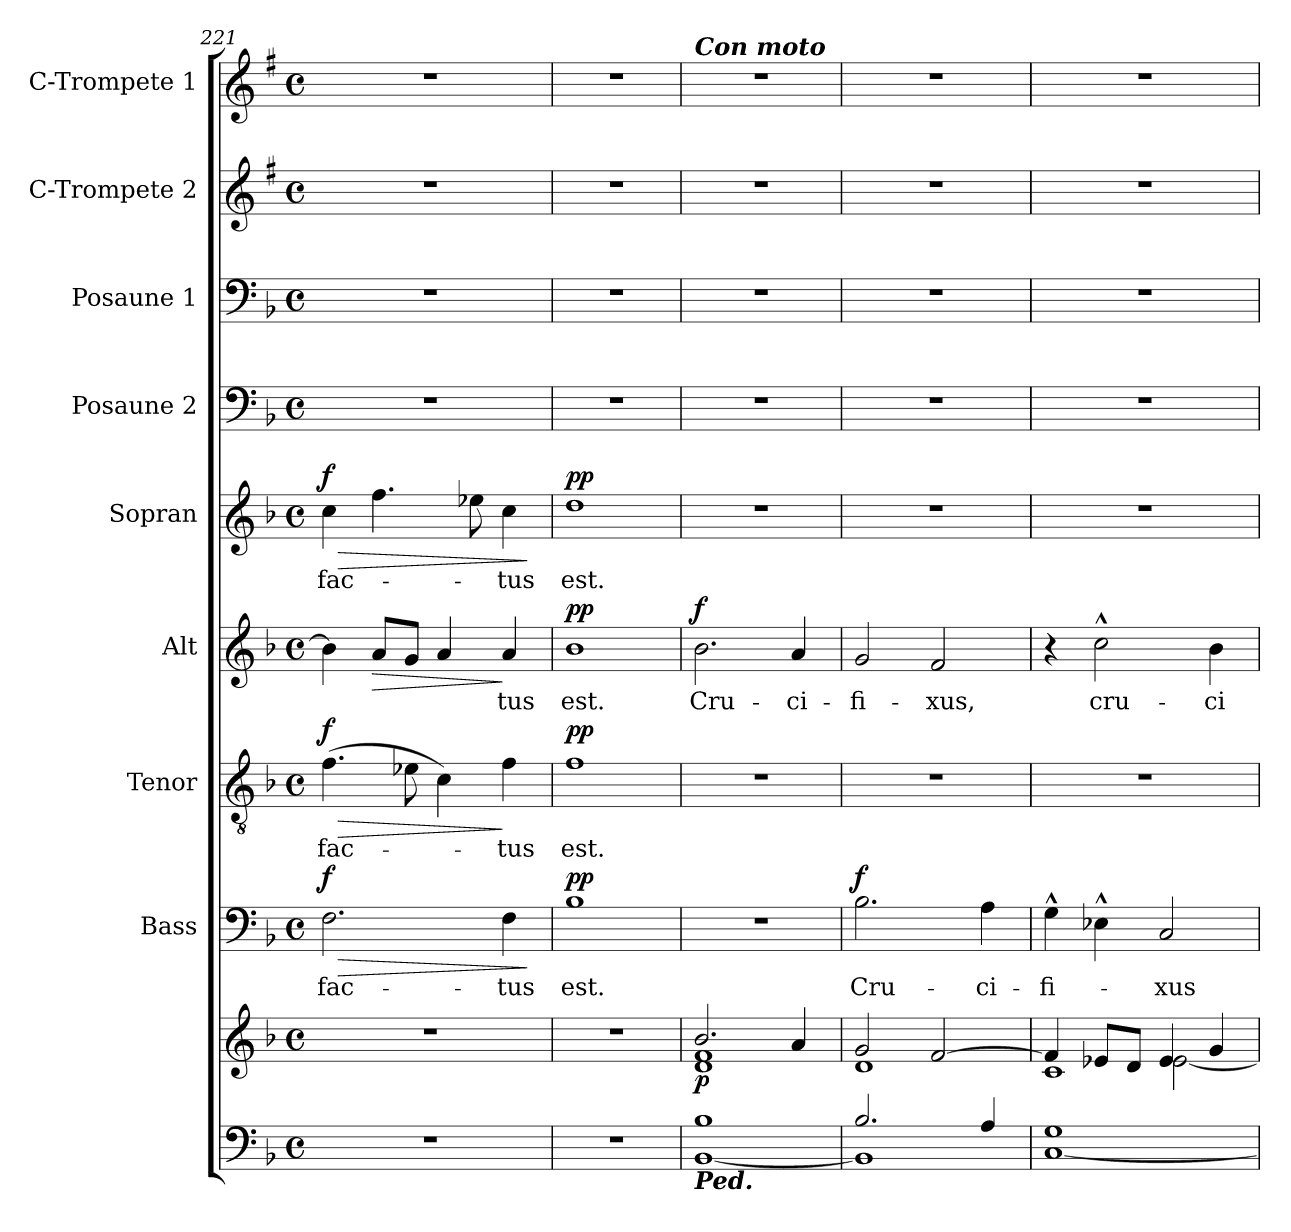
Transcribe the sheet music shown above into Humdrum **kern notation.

**kern	**kern	**dynam	**kern	**text	**dynam	**kern	**text	**dynam	**kern	**text	**dynam	**kern	**text	**dynam	**kern	**kern	**kern	**kern
*part9	*part9	*part9	*part8	*part8	*part8	*part7	*part7	*part7	*part6	*part6	*part6	*part5	*part5	*part5	*part4	*part3	*part2	*part1
*staff10	*staff9	*staff9/10	*staff8	*staff8	*staff8	*staff7	*staff7	*staff7	*staff6	*staff6	*staff6	*staff5	*staff5	*staff5	*staff4	*staff3	*staff2	*staff1
*	*	*	*I"Bass	*	*	*I"Tenor	*	*	*I"Alt	*	*	*I"Sopran	*	*	*I"Posaune 2	*I"Posaune 1	*I"C-Trompete 2	*I"C-Trompete 1
*	*	*	*I'B.	*	*	*I'T.	*	*	*I'A.	*	*	*I'S.	*	*	*I'Pos. 2	*I'Pos. 1	*I'C Trp. 2	*I'C Trp. 1
*clefF4	*clefG2	*	*clefF4	*	*	*clefGv2	*	*	*clefG2	*	*	*clefG2	*	*	*clefF4	*clefF4	*clefG2	*clefG2
*	*	*	*	*	*	*	*	*	*	*	*	*	*	*	*	*	*ITrd1c2	*ITrd1c2
*k[b-]	*k[b-]	*	*k[b-]	*	*	*k[b-]	*	*	*k[b-]	*	*	*k[b-]	*	*	*k[b-]	*k[b-]	*k[b-]	*k[b-]
*F:	*F:	*	*F:	*	*	*F:	*	*	*F:	*	*	*F:	*	*	*F:	*F:	*F:	*F:
*M4/4	*M4/4	*	*M4/4	*	*	*M4/4	*	*	*M4/4	*	*	*M4/4	*	*	*M4/4	*M4/4	*M4/4	*M4/4
*met(c)	*met(c)	*	*met(c)	*	*	*met(c)	*	*	*met(c)	*	*	*met(c)	*	*	*met(c)	*met(c)	*met(c)	*met(c)
=221	=221	=221	=221	=221	=221	=221	=221	=221	=221	=221	=221	=221	=221	=221	=221	=221	=221	=221
!	!	!	!	!LO:LY:b	!LO:HP:b	!	!LO:LY:b	!LO:HP:b	!	!	!	!	!LO:LY:b	!LO:HP:b	!	!	!	!
!	!	!	!	!	!LO:DY:n=1:a	!	!	!LO:DY:n=1:a	!	!	!	!	!	!LO:DY:n=1:a	!	!	!	!
1r	1r	.	2.F\	fac-	> f	(>4.f\	fac-	> f	4b-\]	.	.	4cc\	fac-	> f	1r	1r	1r	1r
!	!	!	!	!	!	!	!	!	!	!	!LO:HP:b	!	!	!	!	!	!	!
.	.	.	.	.	.	.	.	.	8a/L	.	>	4.ff\	.	.	.	.	.	.
.	.	.	.	.	.	8e-X\	.	.	8g/J	.	.	.	.	.	.	.	.	.
.	.	.	.	.	.	4c\)	.	.	4a/	.	.	.	.	.	.	.	.	.
.	.	.	.	.	.	.	.	.	.	.	.	8ee-X\	.	.	.	.	.	.
!	!	!	!	!LO:LY:b	!	!	!LO:LY:b	!	!	!LO:LY:b	!	!	!LO:LY:b	!	!	!	!	!
.	.	.	4F\	-tus	.	4f\	-tus	]	4a/	-tus	]	4cc\	-tus	.	.	.	.	.
.	.	.	.	.	]	.	.	.	.	.	.	.	.	]	.	.	.	.
=222	=222	=222	=222	=222	=222	=222	=222	=222	=222	=222	=222	=222	=222	=222	=222	=222	=222	=222
!	!	!	!	!LO:LY:b	!LO:DY:a	!	!LO:LY:b	!LO:DY:a	!	!LO:LY:b	!LO:DY:a	!	!LO:LY:b	!LO:DY:a	!	!	!	!
1r	1r	.	1B-	est.	pp	1f	est.	pp	1b-	est.	pp	1dd	est.	pp	1r	1r	1r	1r
=223	=223	=223	=223	=223	=223	=223	=223	=223	=223	=223	=223	=223	=223	=223	=223	=223	=223	=223
*^	*^	*	*	*	*	*	*	*	*	*	*	*	*	*	*	*	*	*
!	!	!	!	!	!	!	!	!	!	!	!	!	!	!	!	!	!	!	!	!LO:TX:a:Bi:t=Con moto
!LO:TX:b:Bi:t=Ped.	!	!	!	!	!	!	!	!	!	!	!	!	!	!	!	!	!	!	!	!
!	!	!	!	!LO:DY:b	!	!	!	!	!	!	!	!LO:LY:b	!LO:DY:a	!	!	!	!	!	!	!
1B-	[<1BB-	2.b-/	1d 1f	p	1r	.	.	1r	.	.	2.b-\	Cru-	f	1r	.	.	1r	1r	1r	1r
!	!	!	!	!	!	!	!	!	!	!	!	!LO:LY:b	!	!	!	!	!	!	!	!
.	.	4a/	.	.	.	.	.	.	.	.	4a/	-ci-	.	.	.	.	.	.	.	.
=224	=224	=224	=224	=224	=224	=224	=224	=224	=224	=224	=224	=224	=224	=224	=224	=224	=224	=224	=224	=224
!	!	!	!	!	!	!LO:LY:b	!LO:DY:a	!	!	!	!	!LO:LY:b	!	!	!	!	!	!	!	!
2.B-/	1BB-]	2g/	1d	.	2.B-\	Cru-	f	1r	.	.	2g/	-fi-	.	1r	.	.	1r	1r	1r	1r
!	!	!	!	!	!	!	!	!	!	!	!	!LO:LY:b	!	!	!	!	!	!	!	!
.	.	[>2f/	.	.	.	.	.	.	.	.	2f/	-xus,	.	.	.	.	.	.	.	.
!	!	!	!	!	!	!LO:LY:b	!	!	!	!	!	!	!	!	!	!	!	!	!	!
4A/	.	.	.	.	4A\	-ci-	.	.	.	.	.	.	.	.	.	.	.	.	.	.
=225	=225	=225	=225	=225	=225	=225	=225	=225	=225	=225	=225	=225	=225	=225	=225	=225	=225	=225	=225	=225
*	*	*	*^	*	*	*	*	*	*	*	*	*	*	*	*	*	*	*	*	*
!	!	!	!	!	!	!	!LO:LY:b	!	!	!	!	!	!	!	!	!	!	!	!	!	!
1G	[<1C	4f/]	2ryy	1c	.	4G^^>\	-fi-	.	1r	.	.	4r	.	.	1r	.	.	1r	1r	1r	1r
!	!	!	!	!	!	!	!	!	!	!	!	!	!LO:LY:b	!	!	!	!	!	!	!	!
.	.	8e-X/L	.	.	.	4E-X^^>\	.	.	.	.	.	2cc^^>\	cru-	.	.	.	.	.	.	.	.
.	.	8d/J	.	.	.	.	.	.	.	.	.	.	.	.	.	.	.	.	.	.	.
!	!	!	!	!	!	!	!LO:LY:b	!	!	!	!	!	!	!	!	!	!	!	!	!	!
.	.	4e-/	[<2e-\	.	.	2C/	-xus	.	.	.	.	.	.	.	.	.	.	.	.	.	.
!	!	!	!	!	!	!	!	!	!	!	!	!	!LO:LY:b	!	!	!	!	!	!	!	!
.	.	4g/	.	.	.	.	.	.	.	.	.	4b-\	-ci-	.	.	.	.	.	.	.	.
*v	*v	*	*	*	*	*	*	*	*	*	*	*	*	*	*	*	*	*	*	*	*
*	*v	*v	*v	*	*	*	*	*	*	*	*	*	*	*	*	*	*	*	*	*
=	=	=	=	=	=	=	=	=	=	=	=	=	=	=	=	=	=	=
*-	*-	*-	*-	*-	*-	*-	*-	*-	*-	*-	*-	*-	*-	*-	*-	*-	*-	*-
